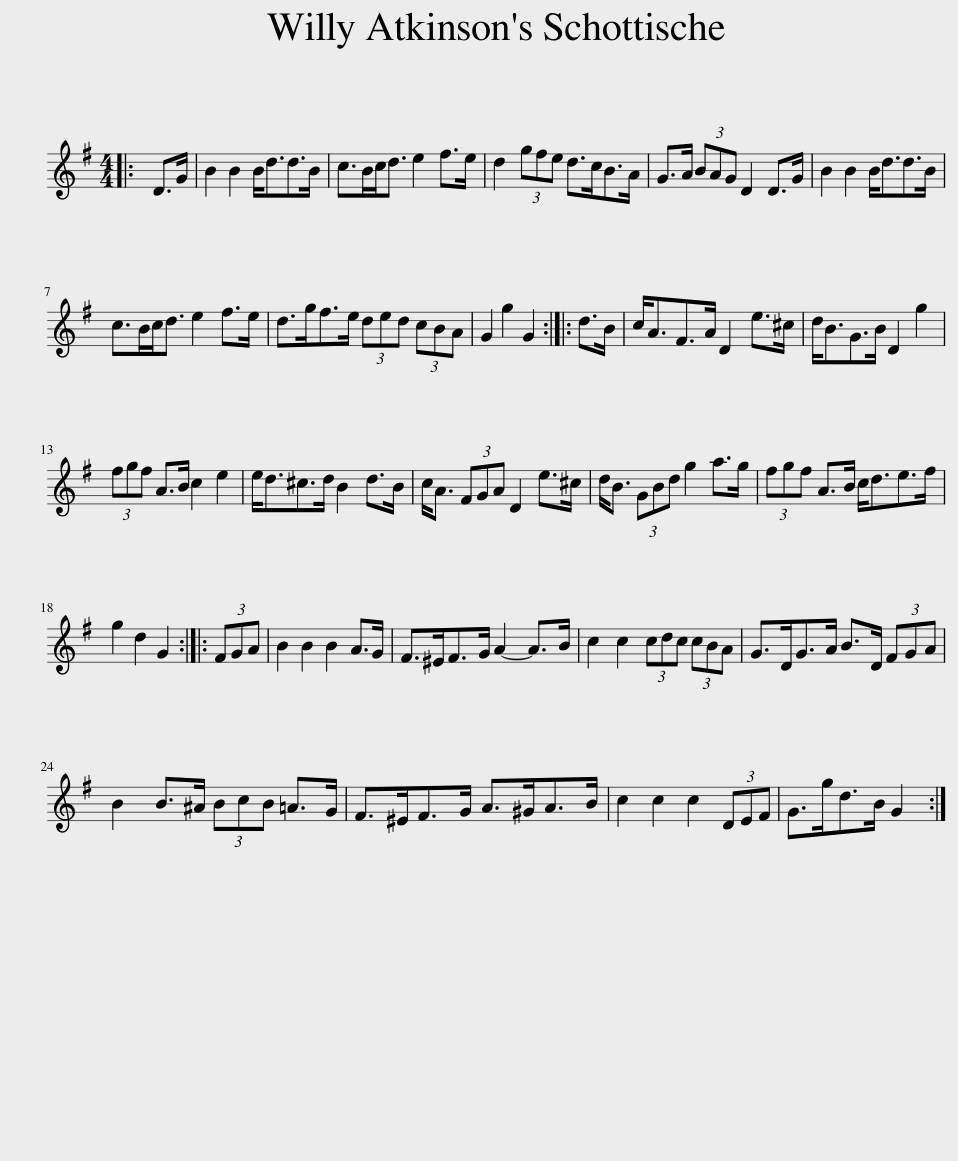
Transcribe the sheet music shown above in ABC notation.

X:1
L:1/8
M:4/4
I:linebreak $
K:G
V:1 treble
V:1
|: D>G | B2 B2 B<dd>B | c>Bc<d e2 f>e | d2 (3gfe d>cB>A | G>A (3BAG D2 D>G | %5
 B2 B2 B<dd>B |$ c>Bc<d e2 f>e | d>gf>e (3ded (3cBA | G2 g2 G2 :: d>B | %10
 c<AF>A D2 e>^c | d<BG>B D2 g2 |$ (3fgf A>B c2 e2 | e<d^c>d B2 d>B | c<A (3FGA D2 e>^c | %15
 d<B (3GBd g2 a>g | (3fgf A>B c<de>f |$ g2 d2 G2 :: (3FGA | B2 B2 B2 A>G | %20
 F>^EF>G A2- A>B | c2 c2 (3cdc (3cBA | G>DG>A B>D (3FGA |$ B2 B>^A (3BcB =A>G | F>^EF>G A>^GA>B | %25
 c2 c2 c2 (3DEF | G>gd>B G2 :| %27
